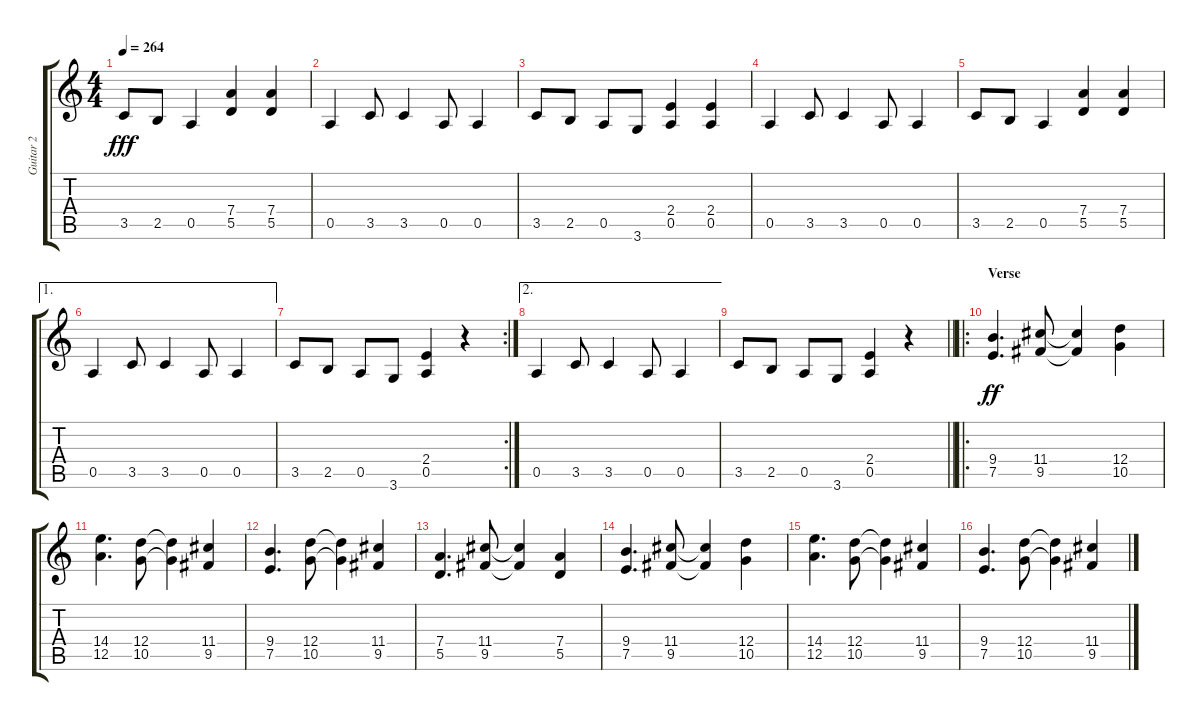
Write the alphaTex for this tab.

\track ("Guitar 2" "Guitar 2") {instrument distortionguitar}
\staff {score tabs}
\tuning (E4 B3 G3 D3 A2 E2) {hide}
\ts (4 4)
\tempo 264
\clef g2
\ks c
3.5.8{dy fff} 2.5.8 0.5.4 (7.4 5.5).4 (7.4 5.5).4 |
0.5.4 3.5.8 3.5.4 0.5.8 0.5.4 |
3.5.8 2.5.8 0.5.8 3.6.8 (2.4 0.5).4 (2.4 0.5).4 |
0.5.4 3.5.8 3.5.4 0.5.8 0.5.4 |
3.5.8 2.5.8 0.5.4 (7.4 5.5).4 (7.4 5.5).4 |
\ae 1
0.5.4 3.5.8 3.5.4 0.5.8 0.5.4 |
\rc 2
3.5.8 2.5.8 0.5.8 3.6.8 (2.4 0.5).4 r.4 |
\ae 2
0.5.4 3.5.8 3.5.4 0.5.8 0.5.4 |
\barLineRight lightlight
3.5.8 2.5.8 0.5.8 3.6.8 (2.4 0.5).4 r.4 |
\ro
\section ("" "Verse")
(9.4 7.5).4{d dy ff} (11.4 9.5).8 (11.4{t} 9.5{t}).4 (12.4 10.5).4 |
(14.4 12.5).4{d} (12.4 10.5).8 (12.4{t} 10.5{t}).4 (11.4 9.5).4 |
(9.4 7.5).4{d} (12.4 10.5).8 (12.4{t} 10.5{t}).4 (11.4 9.5).4 |
(7.4 5.5).4{d} (11.4 9.5).8 (11.4{t} 9.5{t}).4 (7.4 5.5).4 |
(9.4 7.5).4{d} (11.4 9.5).8 (11.4{t} 9.5{t}).4 (12.4 10.5).4 |
(14.4 12.5).4{d} (12.4 10.5).8 (12.4{t} 10.5{t}).4 (11.4 9.5).4 |
(9.4 7.5).4{d} (12.4 10.5).8 (12.4{t} 10.5{t}).4 (11.4 9.5).4
